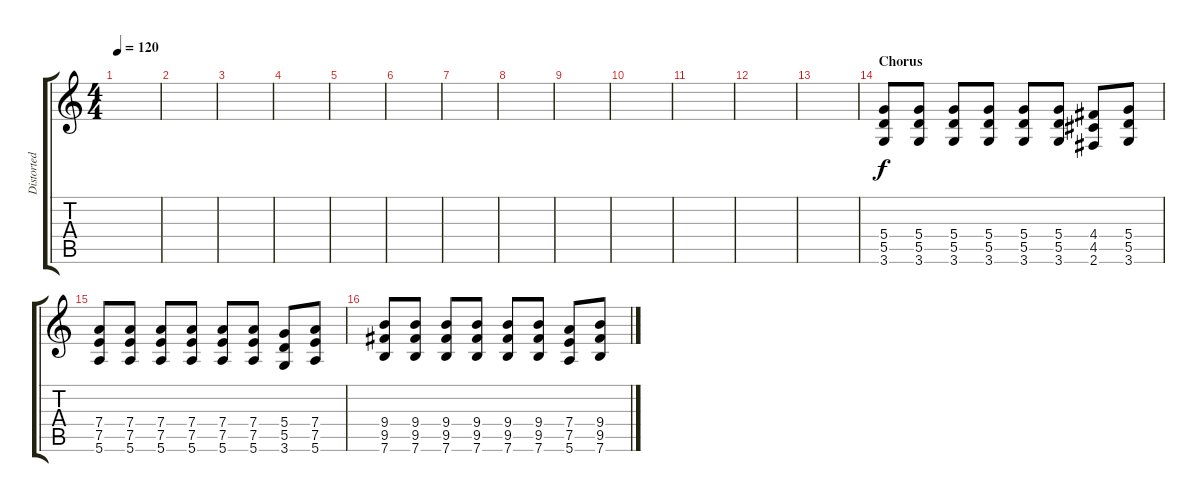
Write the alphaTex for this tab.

\track ("Distorted Guitar" "Distorted ") {instrument distortionguitar}
\staff {score tabs}
\tuning (E4 B3 G3 D3 A2 E2) {hide}
\ts (4 4)
\tempo 120
\clef g2
\ks c
|
|
|
|
|
|
|
|
|
|
|
|
|
\section ("" "Chorus")
(5.4 5.5 3.6).8 (5.4 5.5 3.6).8 (5.4 5.5 3.6).8 (5.4 5.5 3.6).8 (5.4 5.5 3.6).8 (5.4 5.5 3.6).8 (4.4 4.5 2.6).8 (5.4 5.5 3.6).8 |
(7.4 7.5 5.6).8 (7.4 7.5 5.6).8 (7.4 7.5 5.6).8 (7.4 7.5 5.6).8 (7.4 7.5 5.6).8 (7.4 7.5 5.6).8 (5.4 5.5 3.6).8 (7.4 7.5 5.6).8 |
(9.4 9.5 7.6).8 (9.4 9.5 7.6).8 (9.4 9.5 7.6).8 (9.4 9.5 7.6).8 (9.4 9.5 7.6).8 (9.4 9.5 7.6).8 (7.4 7.5 5.6).8 (9.4 9.5 7.6).8
